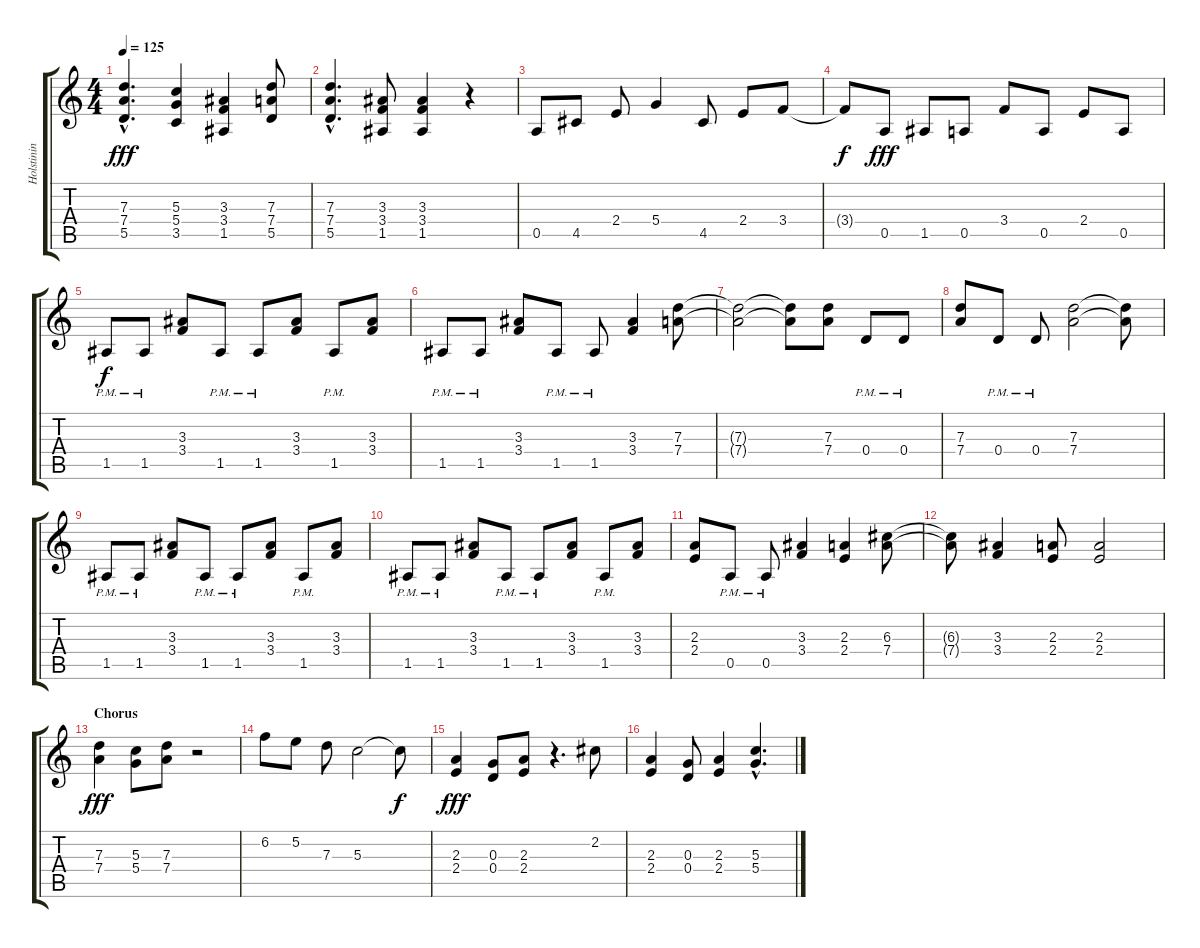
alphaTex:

\track ("Holstinin" "Holstinin") {instrument distortionguitar}
\staff {score tabs}
\tuning (E4 B3 G3 D3 A2 E2) {hide}
\ts (4 4)
\tempo 125
\clef g2
\ks c
(7.3{hac} 7.4{hac} 5.5{hac}).4{d dy fff} (5.3 5.4 3.5).4 (3.3 3.4 1.5).4 (7.3 7.4 5.5).8 |
(7.3{hac} 7.4{hac} 5.5{hac}).4{d} (3.3 3.4 1.5).8 (3.3 3.4 1.5).4 r.4 |
0.5.8 4.5.8 2.4.8 5.4.4 4.5.8 2.4.8 3.4.8 |
3.4{t}.8{dy f} 0.5.8{dy fff} 1.5.8 0.5.8 3.4.8 0.5.8 2.4.8 0.5.8 |
1.5{pm}.8{dy f} 1.5{pm}.8 (3.3 3.4).8 1.5{pm}.8 1.5{pm}.8 (3.3 3.4).8 1.5{pm}.8 (3.3 3.4).8 |
1.5{pm}.8 1.5{pm}.8 (3.3 3.4).8 1.5{pm}.8 1.5{pm}.8 (3.3 3.4).4 (7.3 7.4).8 |
(7.3{t} 7.4{t}).2 (7.3{t} 7.4{t}).8 (7.3 7.4).8 0.4{pm}.8 0.4{pm}.8 |
(7.3 7.4).8 0.4{pm}.8 0.4{pm}.8 (7.3 7.4).2 (7.3{t} 7.4{t}).8 |
1.5{pm}.8 1.5{pm}.8 (3.3 3.4).8 1.5{pm}.8 1.5{pm}.8 (3.3 3.4).8 1.5{pm}.8 (3.3 3.4).8 |
1.5{pm}.8 1.5{pm}.8 (3.3 3.4).8 1.5{pm}.8 1.5{pm}.8 (3.3 3.4).8 1.5{pm}.8 (3.3 3.4).8 |
(2.3 2.4).8 0.5{pm}.8 0.5{pm}.8 (3.3 3.4).4 (2.3 2.4).4 (6.3 7.4).8 |
(6.3{t} 7.4{t}).8 (3.3 3.4).4 (2.3 2.4).8 (2.3 2.4).2 |
\section ("" "Chorus")
(7.3 7.4).4{dy fff} (5.3 5.4).8 (7.3 7.4).8 r.2 |
6.2.8 5.2.8 7.3.8 5.3.2 5.3{t}.8{dy f} |
(2.3 2.4).4{dy fff} (0.3 0.4).8 (2.3 2.4).8 r.4{d} 2.2.8 |
(2.3 2.4).4 (0.3 0.4).8 (2.3 2.4).4 (5.3{hac} 5.4{hac}).4{d}
